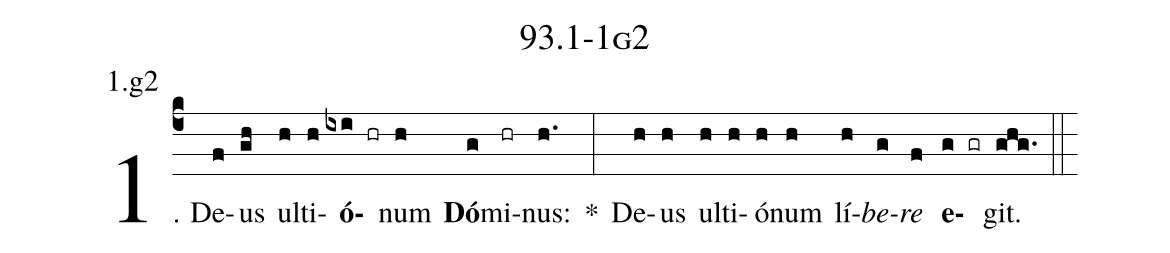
name: 93.1-1g2;
annotation: 1.g2;
%%
(c4)1. De(f)us(gh) ul(h)ti(h)<b>ó</b>(ixi hr)num(h) <b>Dó</b>(g)mi(hr)nus:(h.) *(:) De(h)us(h) ul(h)ti(h)ó(h)num(h) lí(h)<i>be</i>(g)<i>re</i>(f) <b>e</b>(g gr)git.(ghg.) (::)


%E(h) u(h) o(g) u(f) a(g) e.(ghg.) (::)
